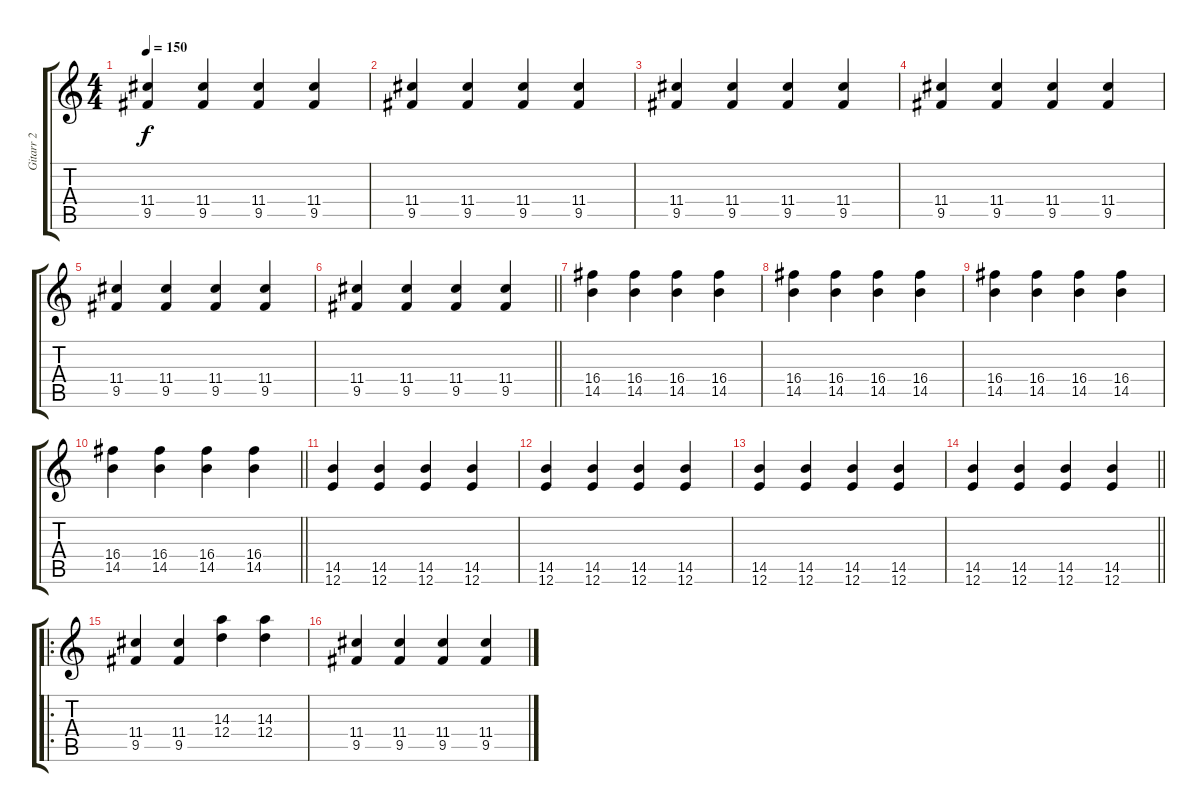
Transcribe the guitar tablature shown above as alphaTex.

\track ("Gitarr 2" "Gitarr 2") {instrument overdrivenguitar}
\staff {score tabs}
\tuning (E4 B3 G3 D3 A2 E2) {hide}
\ts (4 4)
\tempo 150
\clef g2
\ks c
(11.4 9.5).4{dy f} (11.4 9.5).4 (11.4 9.5).4 (11.4 9.5).4 |
(11.4 9.5).4 (11.4 9.5).4 (11.4 9.5).4 (11.4 9.5).4 |
(11.4 9.5).4 (11.4 9.5).4 (11.4 9.5).4 (11.4 9.5).4 |
(11.4 9.5).4 (11.4 9.5).4 (11.4 9.5).4 (11.4 9.5).4 |
(11.4 9.5).4 (11.4 9.5).4 (11.4 9.5).4 (11.4 9.5).4 |
\barLineRight lightlight
(11.4 9.5).4 (11.4 9.5).4 (11.4 9.5).4 (11.4 9.5).4 |
(16.4 14.5).4 (16.4 14.5).4 (16.4 14.5).4 (16.4 14.5).4 |
(16.4 14.5).4 (16.4 14.5).4 (16.4 14.5).4 (16.4 14.5).4 |
(16.4 14.5).4 (16.4 14.5).4 (16.4 14.5).4 (16.4 14.5).4 |
\barLineRight lightlight
(16.4 14.5).4 (16.4 14.5).4 (16.4 14.5).4 (16.4 14.5).4 |
(14.5 12.6).4 (14.5 12.6).4 (14.5 12.6).4 (14.5 12.6).4 |
(14.5 12.6).4 (14.5 12.6).4 (14.5 12.6).4 (14.5 12.6).4 |
(14.5 12.6).4 (14.5 12.6).4 (14.5 12.6).4 (14.5 12.6).4 |
\barLineRight lightlight
(14.5 12.6).4 (14.5 12.6).4 (14.5 12.6).4 (14.5 12.6).4 |
\ro
(11.4 9.5).4 (11.4 9.5).4 (14.3 12.4).4 (14.3 12.4).4 |
(11.4 9.5).4 (11.4 9.5).4 (11.4 9.5).4 (11.4 9.5).4
